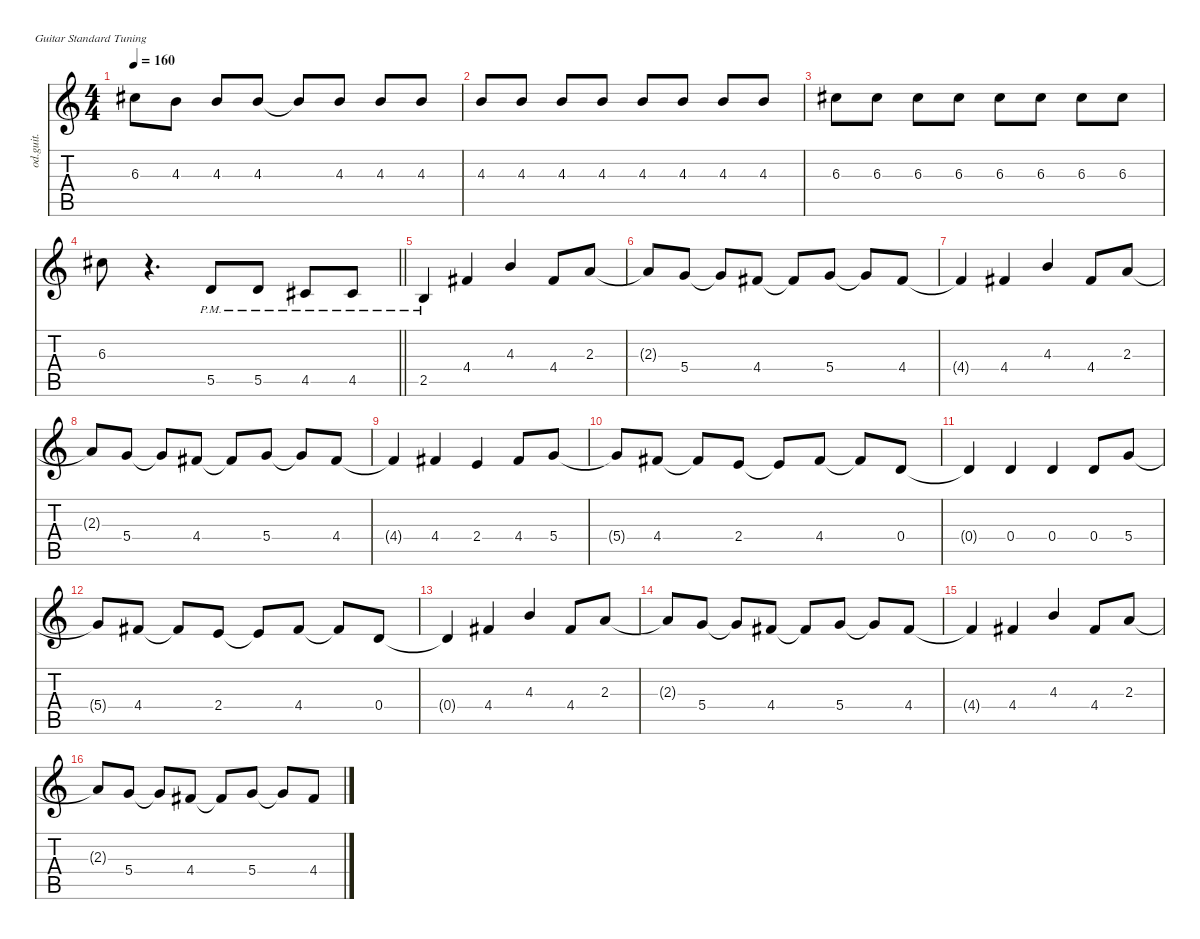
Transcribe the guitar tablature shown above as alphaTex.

\defaultSystemsLayout 4
\hideDynamics
\bracketExtendMode nobrackets
\track ("Overdriven Guitar" "od.guit.") {instrument overdrivenguitar}
\staff {score tabs}
\tuning (E4 B3 G3 D3 A2 E2)
\ts (4 4)
\tempo 160
\clef g2
\ks c
6.3{acc #}.8{dy mf beam Down} 4.3.8{beam Down} 4.3.8{beam Up} 4.3.8{beam Up} 4.3{t}.8{beam Up} 4.3.8{beam Up} 4.3.8{beam Up} 4.3.8{beam Up} |
4.3.8{beam Up} 4.3.8{beam Up} 4.3.8{beam Up} 4.3.8{beam Up} 4.3.8{beam Up} 4.3.8{beam Up} 4.3.8{beam Up} 4.3.8{beam Up} |
6.3{acc #}.8{beam Down} 6.3{acc #}.8{beam Down} 6.3{acc #}.8{beam Down} 6.3{acc #}.8{beam Down} 6.3{acc #}.8{beam Down} 6.3{acc #}.8{beam Down} 6.3{acc #}.8{beam Down} 6.3{acc #}.8{beam Down} |
\barLineRight lightlight
6.3{acc #}.8{beam Down} r.4{d beam Down} 5.5{pm}.8{beam Up} 5.5{pm}.8{beam Up} 4.5{pm acc #}.8{beam Up} 4.5{pm acc #}.8{beam Up} |
2.5{pm}.4{beam Up} 4.4{acc #}.4{beam Up} 4.3.4{beam Up} 4.4{acc #}.8{beam Up} 2.3.8{beam Up} |
2.3{t}.8{beam Up} 5.4.8{beam Up} 5.4{t}.8{beam Up} 4.4{acc #}.8{beam Up} 4.4{t acc #}.8{beam Up} 5.4.8{beam Up} 5.4{t}.8{beam Up} 4.4{acc #}.8{beam Up} |
4.4{t acc #}.4{beam Up} 4.4{acc #}.4{beam Up} 4.3.4{beam Up} 4.4{acc #}.8{beam Up} 2.3.8{beam Up} |
2.3{t}.8{beam Up} 5.4.8{beam Up} 5.4{t}.8{beam Up} 4.4{acc #}.8{beam Up} 4.4{t acc #}.8{beam Up} 5.4.8{beam Up} 5.4{t}.8{beam Up} 4.4{acc #}.8{beam Up} |
4.4{t acc #}.4{beam Up} 4.4{acc #}.4{beam Up} 2.4.4{beam Up} 4.4{acc #}.8{beam Up} 5.4.8{beam Up} |
5.4{t}.8{beam Up} 4.4{acc #}.8{beam Up} 4.4{t acc #}.8{beam Up} 2.4.8{beam Up} 2.4{t}.8{beam Up} 4.4{acc #}.8{beam Up} 4.4{t acc #}.8{beam Up} 0.4.8{beam Up} |
0.4{t}.4{beam Up} 0.4.4{beam Up} 0.4.4{beam Up} 0.4.8{beam Up} 5.4.8{beam Up} |
5.4{t}.8{beam Up} 4.4{acc #}.8{beam Up} 4.4{t acc #}.8{beam Up} 2.4.8{beam Up} 2.4{t}.8{beam Up} 4.4{acc #}.8{beam Up} 4.4{t acc #}.8{beam Up} 0.4.8{beam Up} |
0.4{t}.4{beam Up} 4.4{acc #}.4{beam Up} 4.3.4{beam Up} 4.4{acc #}.8{beam Up} 2.3.8{beam Up} |
2.3{t}.8{beam Up} 5.4.8{beam Up} 5.4{t}.8{beam Up} 4.4{acc #}.8{beam Up} 4.4{t acc #}.8{beam Up} 5.4.8{beam Up} 5.4{t}.8{beam Up} 4.4{acc #}.8{beam Up} |
4.4{t acc #}.4{beam Up} 4.4{acc #}.4{beam Up} 4.3.4{beam Up} 4.4{acc #}.8{beam Up} 2.3.8{beam Up} |
2.3{t}.8{beam Up} 5.4.8{beam Up} 5.4{t}.8{beam Up} 4.4{acc #}.8{beam Up} 4.4{t acc #}.8{beam Up} 5.4.8{beam Up} 5.4{t}.8{beam Up} 4.4{acc #}.8{beam Up}
